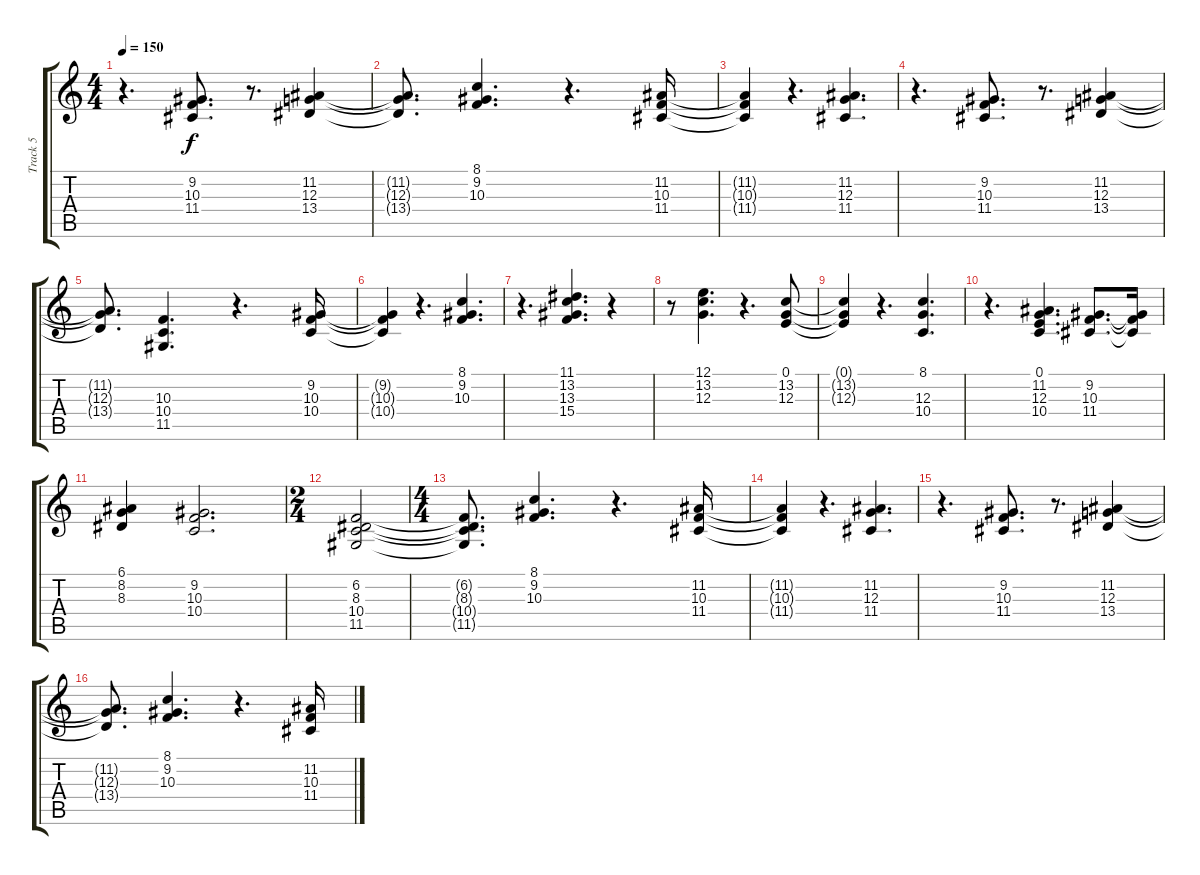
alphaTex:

\track ("Track 5" "Track 5") {instrument pad2warm}
\staff {score tabs}
\tuning (E4 B3 G3 D3 A2 E2) {hide}
\ts (4 4)
\tempo 150
\clef g2
\ks c
r.4{d dy f} (9.2 10.3 11.4).8{d} r.8{d} (11.2 12.3 13.4).4 |
(11.2{t} 12.3{t} 13.4{t}).8{d} (8.1 9.2 10.3).4{d} r.4{d} (11.2 10.3 11.4).16 |
(11.2{t} 10.3{t} 11.4{t}).4 r.4{d} (11.2 12.3 11.4).4{d} |
r.4{d} (9.2 10.3 11.4).8{d} r.8{d} (11.2 12.3 13.4).4 |
(11.2{t} 12.3{t} 13.4{t}).8{d} (10.3 10.4 11.5).4{d} r.4{d} (9.2 10.3 10.4).16 |
(9.2{t} 10.3{t} 10.4{t}).4 r.4{d} (8.1 9.2 10.3).4{d} |
r.4{d} (11.1 13.2 13.3 15.4).4{d} r.4 |
r.8 (12.1 13.2 12.3).4{d} r.4{d} (0.1 13.2 12.3).8 |
(0.1{t} 13.2{t} 12.3{t}).4 r.4{d} (8.1 12.3 10.4).4{d} |
r.4{d} (0.1 11.2 12.3 10.4).4{d} (9.2 10.3 11.4).8{d} (9.2{t} 10.3{t} 11.4{t}).16 |
(6.1 8.2 8.3).4 (9.2 10.3 10.4).2{d} |
\ts (2 4)
(6.2 8.3 10.4 11.5).2 |
\ts (4 4)
(6.2{t} 8.3{t} 10.4{t} 11.5{t}).8{d} (8.1 9.2 10.3).4{d} r.4{d} (11.2 10.3 11.4).16 |
(11.2{t} 10.3{t} 11.4{t}).4 r.4{d} (11.2 12.3 11.4).4{d} |
r.4{d} (9.2 10.3 11.4).8{d} r.8{d} (11.2 12.3 13.4).4 |
(11.2{t} 12.3{t} 13.4{t}).8{d} (8.1 9.2 10.3).4{d} r.4{d} (11.2 10.3 11.4).16
